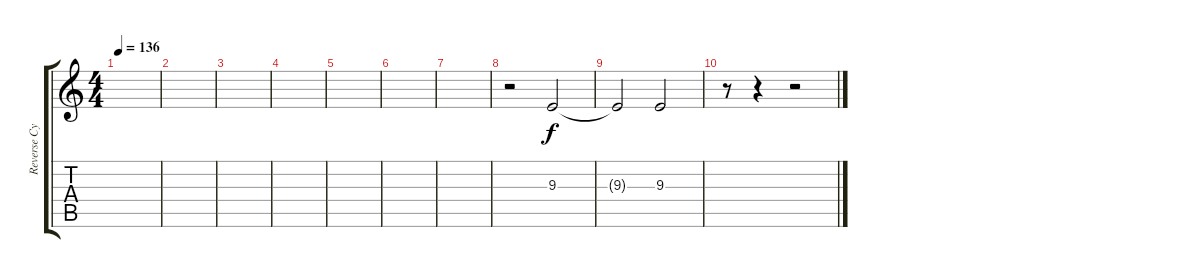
\track ("Reverse Cymbal 1" "Reverse Cy") {instrument reversecymbal}
\staff {score tabs}
\tuning (E4 B3 G3 D3 A2 E2) {hide}
\ts (4 4)
\tempo 136
\clef g2
\ks c
|
|
|
|
|
|
|
r.2{volume 14} 9.3.2 |
9.3{t}.2 9.3.2 |
r.8 r.4 r.2
